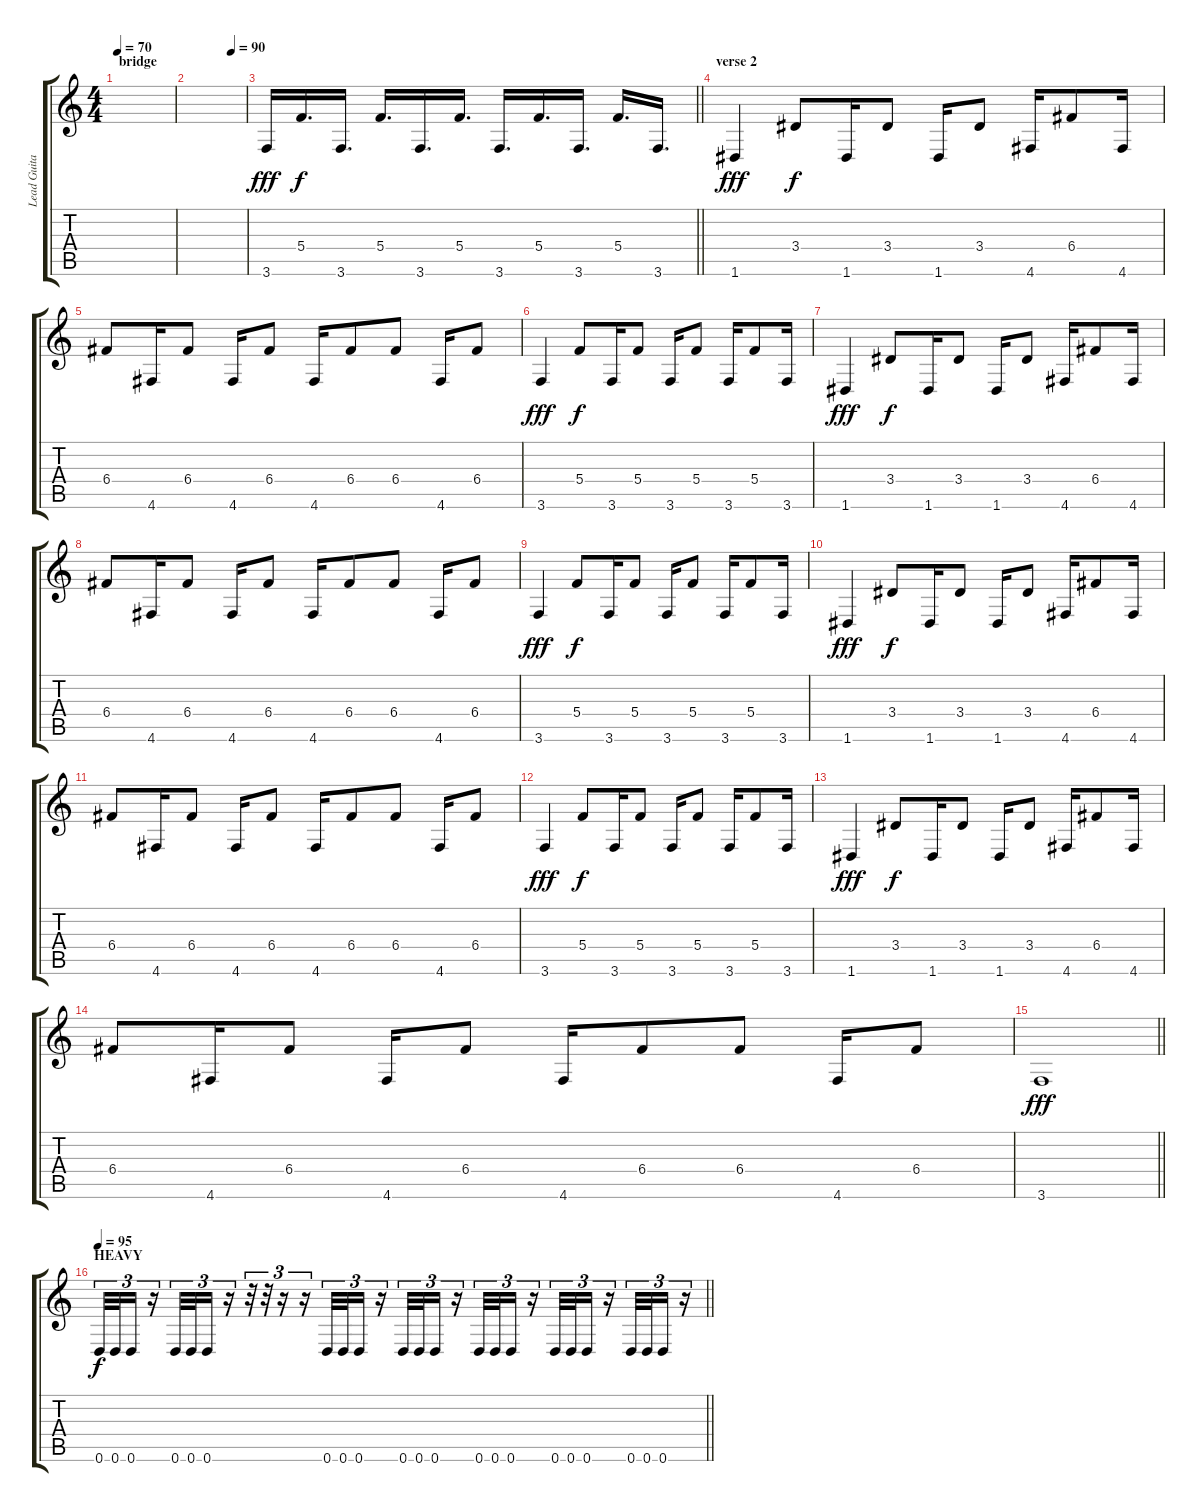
\track ("Lead Guitar - Christian Andreu" "Lead Guita") {instrument overdrivenguitar}
\staff {score tabs}
\tuning (D4 A3 F3 C3 G2 D2) {hide}
\ts (4 4)
\section ("" "bridge")
\tempo 70
\clef g2
\ks c
|
\tempo (90 0.75)
|
\barLineRight lightlight
3.6.16{dy fff volume 13} 5.4.16{d dy f} 3.6.16{d} 5.4.16{d} 3.6.16{d} 5.4.16{d} 3.6.16{d} 5.4.16{d} 3.6.16{d} 5.4.16{d} 3.6.16{d} |
\section ("" "verse 2")
1.6.4{dy fff} 3.4.8{dy f} 1.6.16 3.4.8 1.6.16 3.4.8 4.6.16 6.4.8 4.6.16 |
6.4.8 4.6.16 6.4.8 4.6.16 6.4.8 4.6.16 6.4.8 6.4.8 4.6.16 6.4.8 |
3.6.4{dy fff} 5.4.8{dy f} 3.6.16 5.4.8 3.6.16 5.4.8 3.6.16 5.4.8 3.6.16 |
1.6.4{dy fff} 3.4.8{dy f} 1.6.16 3.4.8 1.6.16 3.4.8 4.6.16 6.4.8 4.6.16 |
6.4.8 4.6.16 6.4.8 4.6.16 6.4.8 4.6.16 6.4.8 6.4.8 4.6.16 6.4.8 |
3.6.4{dy fff} 5.4.8{dy f} 3.6.16 5.4.8 3.6.16 5.4.8 3.6.16 5.4.8 3.6.16 |
1.6.4{dy fff} 3.4.8{dy f} 1.6.16 3.4.8 1.6.16 3.4.8 4.6.16 6.4.8 4.6.16 |
6.4.8 4.6.16 6.4.8 4.6.16 6.4.8 4.6.16 6.4.8 6.4.8 4.6.16 6.4.8 |
3.6.4{dy fff} 5.4.8{dy f} 3.6.16 5.4.8 3.6.16 5.4.8 3.6.16 5.4.8 3.6.16 |
1.6.4{dy fff} 3.4.8{dy f} 1.6.16 3.4.8 1.6.16 3.4.8 4.6.16 6.4.8 4.6.16 |
6.4.8 4.6.16 6.4.8 4.6.16 6.4.8 4.6.16 6.4.8 6.4.8 4.6.16 6.4.8 |
\barLineRight lightlight
3.6.1{dy fff} |
\section ("" "HEAVY")
\tempo 95
\barLineRight lightlight
0.6.32{tu (3 2) dy f instrument distortionguitar} 0.6.32{tu (3 2)} 0.6.16{tu (3 2)} r.16{tu (3 2)} 0.6.32{tu (3 2)} 0.6.32{tu (3 2)} 0.6.16{tu (3 2)} r.16{tu (3 2)} r.32{tu (3 2)} r.32{tu (3 2)} r.16{tu (3 2)} r.16{tu (3 2)} 0.6.32{tu (3 2)} 0.6.32{tu (3 2)} 0.6.16{tu (3 2)} r.16{tu (3 2)} 0.6.32{tu (3 2)} 0.6.32{tu (3 2)} 0.6.16{tu (3 2)} r.16{tu (3 2)} 0.6.32{tu (3 2)} 0.6.32{tu (3 2)} 0.6.16{tu (3 2)} r.16{tu (3 2)} 0.6.32{tu (3 2)} 0.6.32{tu (3 2)} 0.6.16{tu (3 2)} r.16{tu (3 2)} 0.6.32{tu (3 2)} 0.6.32{tu (3 2)} 0.6.16{tu (3 2)} r.16{tu (3 2)}
